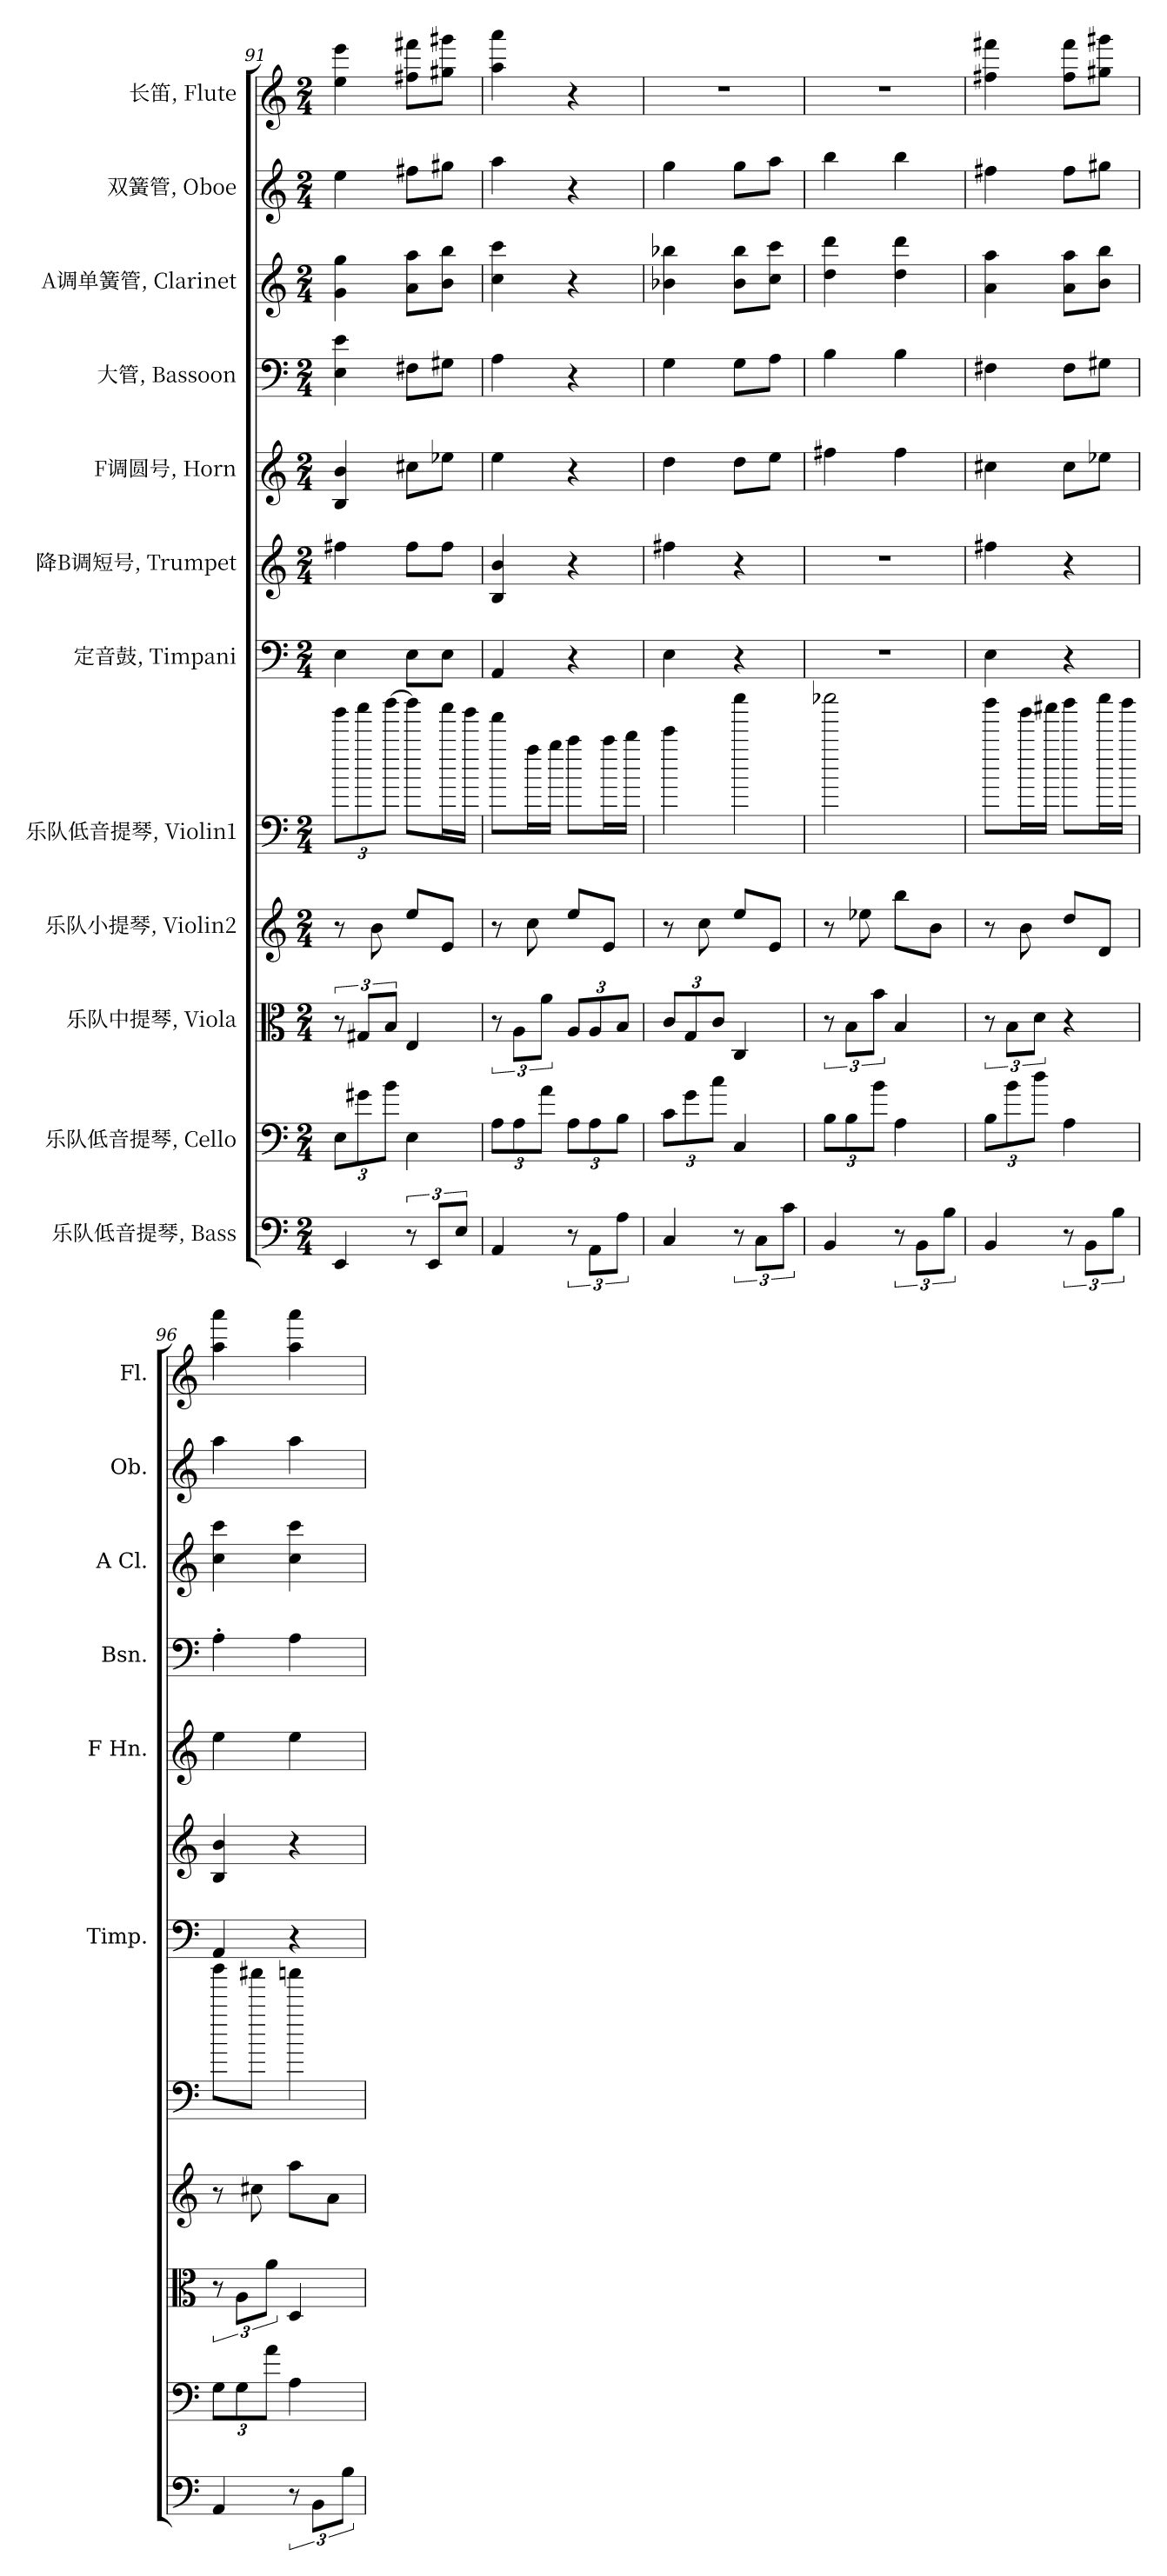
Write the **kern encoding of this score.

**kern	**kern	**kern	**kern	**kern	**kern	**kern	**kern	**kern	**kern	**kern	**kern
*part12	*part11	*part10	*part9	*part8	*part7	*part6	*part5	*part4	*part3	*part2	*part1
*staff12	*staff11	*staff10	*staff9	*staff8	*staff7	*staff6	*staff5	*staff4	*staff3	*staff2	*staff1
*I"乐队低音提琴, Bass	*I"乐队低音提琴, Cello	*I"乐队中提琴, Viola	*I"乐队小提琴, Violin2	*I"乐队低音提琴, Violin1	*I"定音鼓, Timpani	*I"降B调短号, Trumpet	*I"F调圆号, Horn	*I"大管, Bassoon	*I"A调单簧管, Clarinet	*I"双簧管, Oboe	*I"长笛, Flute
*	*	*	*	*	*I'Timp.	*	*I'F Hn.	*I'Bsn.	*I'A Cl.	*I'Ob.	*I'Fl.
*clefF4	*clefF4	*clefC3	*clefG2	*clefF4	*clefF4	*clefG2	*clefG2	*clefF4	*clefG2	*clefG2	*clefG2
*ITrd7c12	*ITrd7c12	*	*	*ITrd7c12	*	*ITrd1c2	*ITrd4c7	*	*ITrd2c3	*	*
*k[]	*k[]	*k[]	*k[]	*k[]	*k[]	*k[b-e-]	*k[b-]	*k[]	*k[f#c#g#]	*k[]	*k[]
*M2/4	*M2/4	*M2/4	*M2/4	*M2/4	*M2/4	*M2/4	*M2/4	*M2/4	*M2/4	*M2/4	*M2/4
*	*Xbrackettup	*	*	*Xbrackettup	*	*	*	*	*	*	*
=91	=91	=91	=91	=91	=91	=91	=91	=91	=91	=91	=91
4EEE/	12EE\L	12r	8r	12bb\L	4E\	4een\	4E/ 4e/	4E\ 4e\	4e\ 4ee\	4ee\	4ee\ 4eee\
.	12G#X\	12G#X/L	.	12ccc\	.	.	.	.	.	.	.
.	.	.	8b\	.	.	.	.	.	.	.	.
.	12B\J	12B/J	.	[12ddd\J	.	.	.	.	.	.	.
12r	4EE\	4E/	8ee/L	8ddd\L]	8E\L	8ee\L	8f#X\L	8F#X\L	8f#\ 8ff#\L	8ff#X\L	8ff#X\ 8fff#X\L
12EEE/L	.	.	.	.	.	.	.	.	.	.	.
.	.	.	8e/J	16ccc\L	8E\J	8ee\J	8a-X\J	8G#X\J	8g#\ 8gg#\J	8gg#X\J	8gg#X\ 8ggg#X\J
12EE/J	.	.	.	.	.	.	.	.	.	.	.
.	.	.	.	16bb\JJ	.	.	.	.	.	.	.
=92	=92	=92	=92	=92	=92	=92	=92	=92	=92	=92	=92
4AAA/	12AA\L	12r	8r	8aa\L	4AA/	4A/ 4a/	4a\	4A\	4a\ 4aa\	4aa\	4aa\ 4aaa\
.	12AA\	12A\L	.	.	.	.	.	.	.	.	.
.	.	.	8cc\	16a\L	.	.	.	.	.	.	.
.	12A\J	12a\J	.	.	.	.	.	.	.	.	.
.	.	.	.	16b\JJ	.	.	.	.	.	.	.
*	*	*Xbrackettup	*	*	*	*	*	*	*	*	*
12r	12AA\L	12A/L	8ee/L	8cc\L	4r	4r	4r	4r	4r	4r	4r
12AAA\L	12AA\	12A/	.	.	.	.	.	.	.	.	.
.	.	.	8e/J	16cc\L	.	.	.	.	.	.	.
12AA\J	12BB\J	12B/J	.	.	.	.	.	.	.	.	.
.	.	.	.	16dd\JJ	.	.	.	.	.	.	.
=93	=93	=93	=93	=93	=93	=93	=93	=93	=93	=93	=93
4CC/	12C\L	12c/L	8r	4ee\	4E\	4een\	4g\	4G\	4gn\ 4ggn\	4gg\	2r
.	12G\	12G/	.	.	.	.	.	.	.	.	.
.	.	.	8cc\	.	.	.	.	.	.	.	.
.	12c\J	12c/J	.	.	.	.	.	.	.	.	.
12r	4CC/	4C/	8ee/L	4eee\	4r	4r	8g\L	8G\L	8g\ 8gg\L	8gg\L	.
12CC\L	.	.	.	.	.	.	.	.	.	.	.
.	.	.	8e/J	.	.	.	8a\J	8A\J	8a\ 8aa\J	8aa\J	.
12C\J	.	.	.	.	.	.	.	.	.	.	.
!!LO:PB:g=z
=94	=94	=94	=94	=94	=94	=94	=94	=94	=94	=94	=94
*	*	*brackettup	*	*	*	*	*	*	*	*	*
4BBB/	12BB\L	12r	8r	2eee-X\	2r	2r	4bn\	4B\	4b\ 4bb\	4bb\	2r
.	12BB\	12B\L	.	.	.	.	.	.	.	.	.
.	.	.	8ee-X\	.	.	.	.	.	.	.	.
.	12B\J	12b\J	.	.	.	.	.	.	.	.	.
12r	4AA\	4B/	8bb\L	.	.	.	4b\	4B\	4b\ 4bb\	4bb\	.
12BBB\L	.	.	.	.	.	.	.	.	.	.	.
.	.	.	8b\J	.	.	.	.	.	.	.	.
12BB\J	.	.	.	.	.	.	.	.	.	.	.
=95	=95	=95	=95	=95	=95	=95	=95	=95	=95	=95	=95
4BBB/	12BB\L	12r	8r	8ddd\L	4E\	4een\	4f#X\	4F#X\	4f#\ 4ff#\	4ff#X\	4ff#X\ 4fff#X\
.	12B\	12B\L	.	.	.	.	.	.	.	.	.
.	.	.	8b\	16bb\L	.	.	.	.	.	.	.
.	12d\J	12d\J	.	.	.	.	.	.	.	.	.
.	.	.	.	16ccc#X\JJ	.	.	.	.	.	.	.
12r	4AA\	4r	8dd/L	8ddd\L	4r	4r	8f#\L	8F#\L	8f#\ 8ff#\L	8ff#\L	8ff#\ 8fff#\L
12BBB\L	.	.	.	.	.	.	.	.	.	.	.
.	.	.	8d/J	16eee\L	.	.	8a-X\J	8G#X\J	8g#\ 8gg#\J	8gg#X\J	8gg#X\ 8ggg#X\J
12BB\J	.	.	.	.	.	.	.	.	.	.	.
.	.	.	.	16ddd\JJ	.	.	.	.	.	.	.
=96	=96	=96	=96	=96	=96	=96	=96	=96	=96	=96	=96
4AAA/	12GG\L	12r	8r	8ddd\L	4AA/	4A/ 4a/	4a\	4A'\	4a\ 4aa\	4aa\	4aa\ 4aaa\
.	12GG\	12A\L	.	.	.	.	.	.	.	.	.
.	.	.	8cc#X\	8ccc#X\J	.	.	.	.	.	.	.
.	12A\J	12a\J	.	.	.	.	.	.	.	.	.
12r	4AA\	4D/	8aa\L	4cccn\	4r	4r	4a\	4A\	4a\ 4aa\	4aa\	4aa\ 4aaa\
12BBB\L	.	.	.	.	.	.	.	.	.	.	.
.	.	.	8a\J	.	.	.	.	.	.	.	.
12BB\J	.	.	.	.	.	.	.	.	.	.	.
=	=	=	=	=	=	=	=	=	=	=	=
*-	*-	*-	*-	*-	*-	*-	*-	*-	*-	*-	*-
